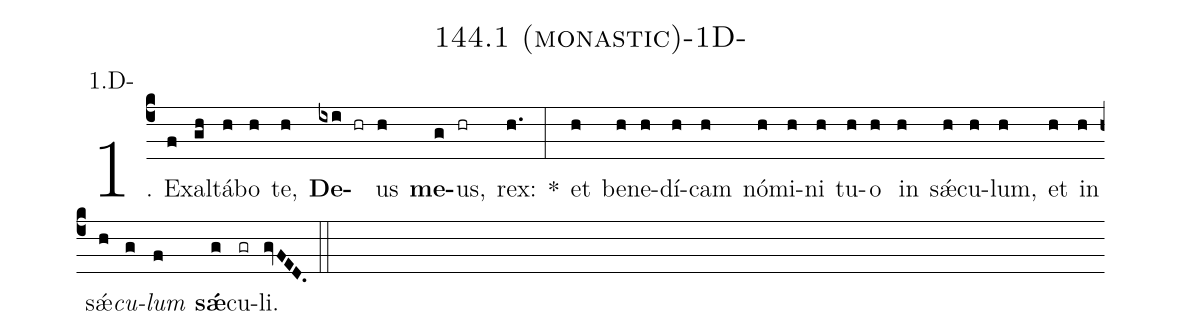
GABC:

name: 144.1 (monastic)-1D-;
annotation: 1.D-;
%%
(c4)1. Ex(f)al(gh)tá(h)bo(h) te,(h) <b>De</b>(ixi hr)us(h) <b>me</b>(g)us,(hr) rex:(h.) *(:) et(h) be(h)ne(h)dí(h)cam(h) nó(h)mi(h)ni(h) tu(h)o(h) in(h) sǽ(h)cu(h)lum,(h) et(h) in(h) sǽ(h)<i>cu</i>(g)<i>lum</i>(f) <b>sǽ</b>(g)cu(gr)li.(gvFED.) (::)
